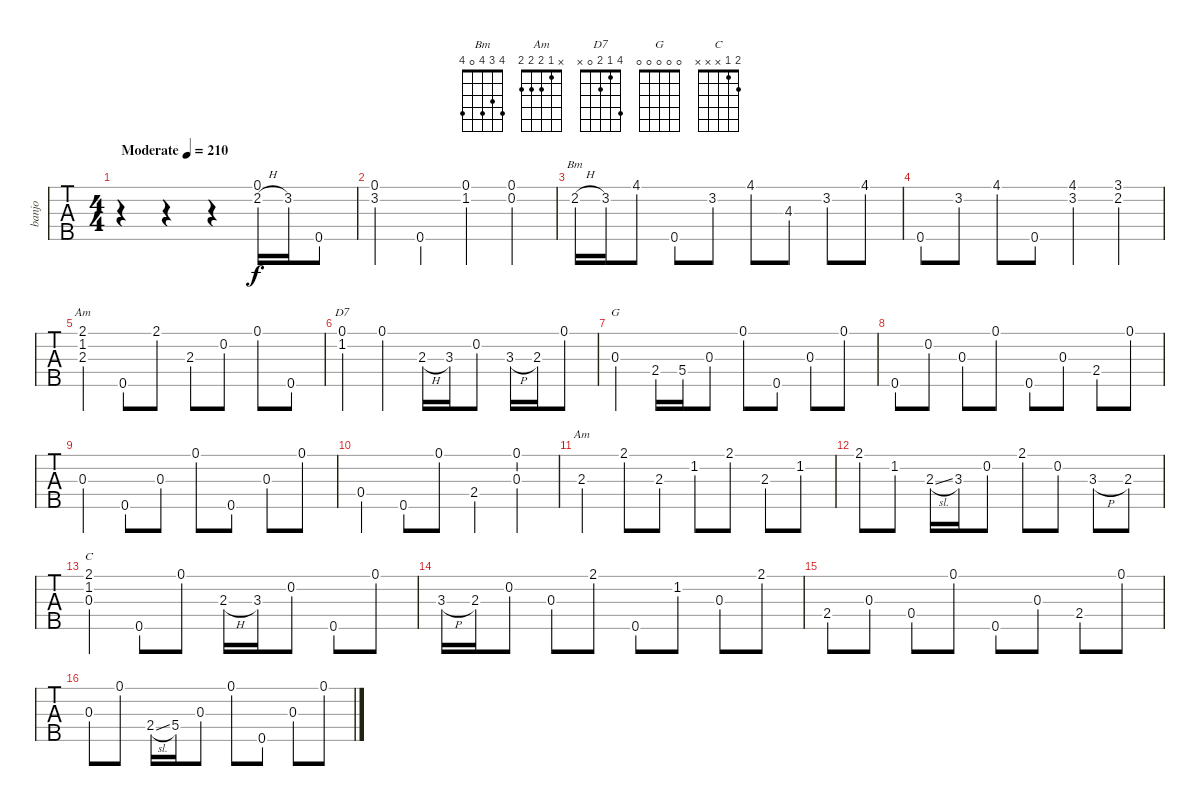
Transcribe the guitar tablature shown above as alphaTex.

\track ("banjo" "banjo") {instrument banjo}
\staff {tabs}
\tuning (D4 B3 G3 D3 G4) {hide}
\displaytranspose 12
\chord ("Bm" 4 3 4 0 4)
\chord ("Am" 2 1 2 x x)
\chord ("D7" 4 1 2 0 x)
\chord ("G" 0 0 0 0 0)
\chord ("Am" x 1 2 2 2)
\chord ("C" 2 1 x x x)
\ts (4 4)
\tempo (210 "Moderate")
\clef g2
\ks c
r.4{dy f instrument banjo} r.4 r.4 (0.1 2.2{h}).16 3.2.16 0.5.8 |
(0.1 3.2).4 0.5.4 (0.1 1.2).4 (0.1 0.2).4 |
2.2{h}.16{ch "Bm"} 3.2.16 4.1.8 0.5.8 3.2.8 4.1.8 4.3.8 3.2.8 4.1.8 |
0.5.8 3.2.8 4.1.8 0.5.8 (4.1 3.2).4 (3.1 2.2).4 |
(2.1 1.2 2.3).4{ch "Am"} 0.5.8 2.1.8 2.3.8 0.2.8 0.1.8 0.5.8 |
(0.1 1.2).4{ch "D7"} 0.1.4 2.3{h}.16 3.3.16 0.2.8 3.3{h}.16 2.3.16 0.1.8 |
0.3.4{ch "G"} 2.4.16 5.4.16 0.3.8 0.1.8 0.5.8 0.3.8 0.1.8 |
0.5.8 0.2.8 0.3.8 0.1.8 0.5.8 0.3.8 2.4.8 0.1.8 |
0.3.4 0.5.8 0.3.8 0.1.8 0.5.8 0.3.8 0.1.8 |
0.4.4 0.5.8 0.1.8 2.4.4 (0.1 0.3).4 |
2.3.4{ch "Am"} 2.1.8 2.3.8 1.2.8 2.1.8 2.3.8 1.2.8 |
2.1.8 1.2.8 2.3{sl}.16 3.3.16 0.2.8 2.1.8 0.2.8 3.3{h}.8 2.3.8 |
(2.1 1.2 0.3).4{ch "C"} 0.5.8 0.1.8 2.3{h}.16 3.3.16 0.2.8 0.5.8 0.1.8 |
3.3{h}.16 2.3.16 0.2.8 0.3.8 2.1.8 0.5.8 1.2.8 0.3.8 2.1.8 |
2.4.8 0.3.8 0.4.8 0.1.8 0.5.8 0.3.8 2.4.8 0.1.8 |
0.3.8 0.1.8 2.4{sl}.16 5.4.16 0.3.8 0.1.8 0.5.8 0.3.8 0.1.8
